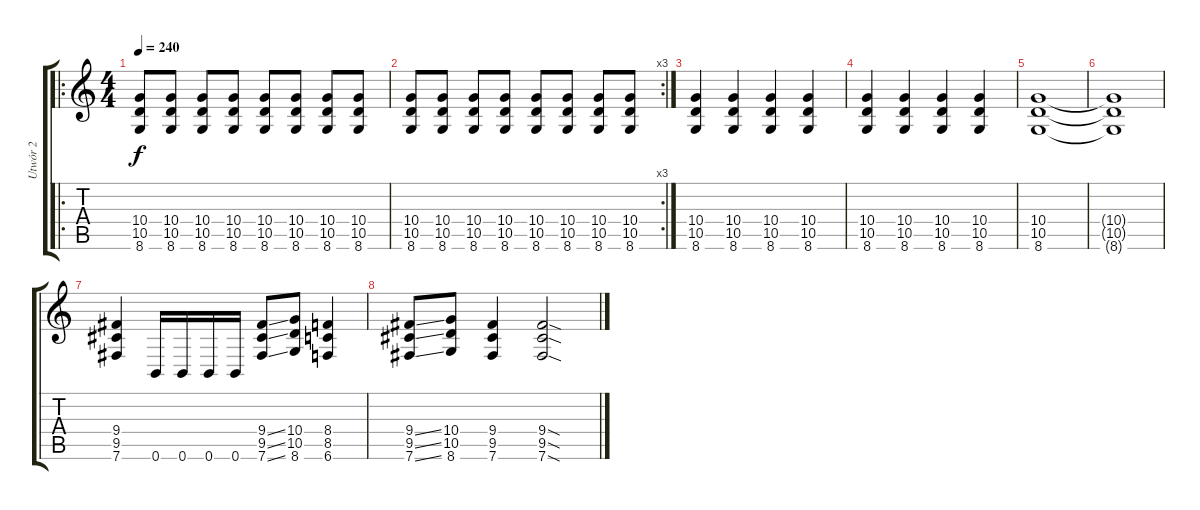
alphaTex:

\track ("Utwór 2" "Utwór 2") {instrument distortionguitar}
\staff {score tabs}
\tuning (B3 Gb3 D3 A2 E2 B1) {hide}
\ro
\ts (4 4)
\tempo 240
\clef g2
\ks c
(10.4 10.5 8.6).8{dy f} (10.4 10.5 8.6).8 (10.4 10.5 8.6).8 (10.4 10.5 8.6).8 (10.4 10.5 8.6).8 (10.4 10.5 8.6).8 (10.4 10.5 8.6).8 (10.4 10.5 8.6).8 |
\rc 3
(10.4 10.5 8.6).8 (10.4 10.5 8.6).8 (10.4 10.5 8.6).8 (10.4 10.5 8.6).8 (10.4 10.5 8.6).8 (10.4 10.5 8.6).8 (10.4 10.5 8.6).8 (10.4 10.5 8.6).8 |
(10.4 10.5 8.6).4 (10.4 10.5 8.6).4 (10.4 10.5 8.6).4 (10.4 10.5 8.6).4 |
(10.4 10.5 8.6).4 (10.4 10.5 8.6).4 (10.4 10.5 8.6).4 (10.4 10.5 8.6).4 |
(10.4 10.5 8.6).1 |
(10.4{t} 10.5{t} 8.6{t}).1 |
(9.4 9.5 7.6).4 0.6.16 0.6.16 0.6.16 0.6.16 (9.4{ss} 9.5{ss} 7.6{ss}).8 (10.4 10.5 8.6).8 (8.4 8.5 6.6).4 |
(9.4{ss} 9.5{ss} 7.6{ss}).8 (10.4 10.5 8.6).8 (9.4 9.5 7.6).4 (9.4{sod} 9.5{sod} 7.6{sod}).2
